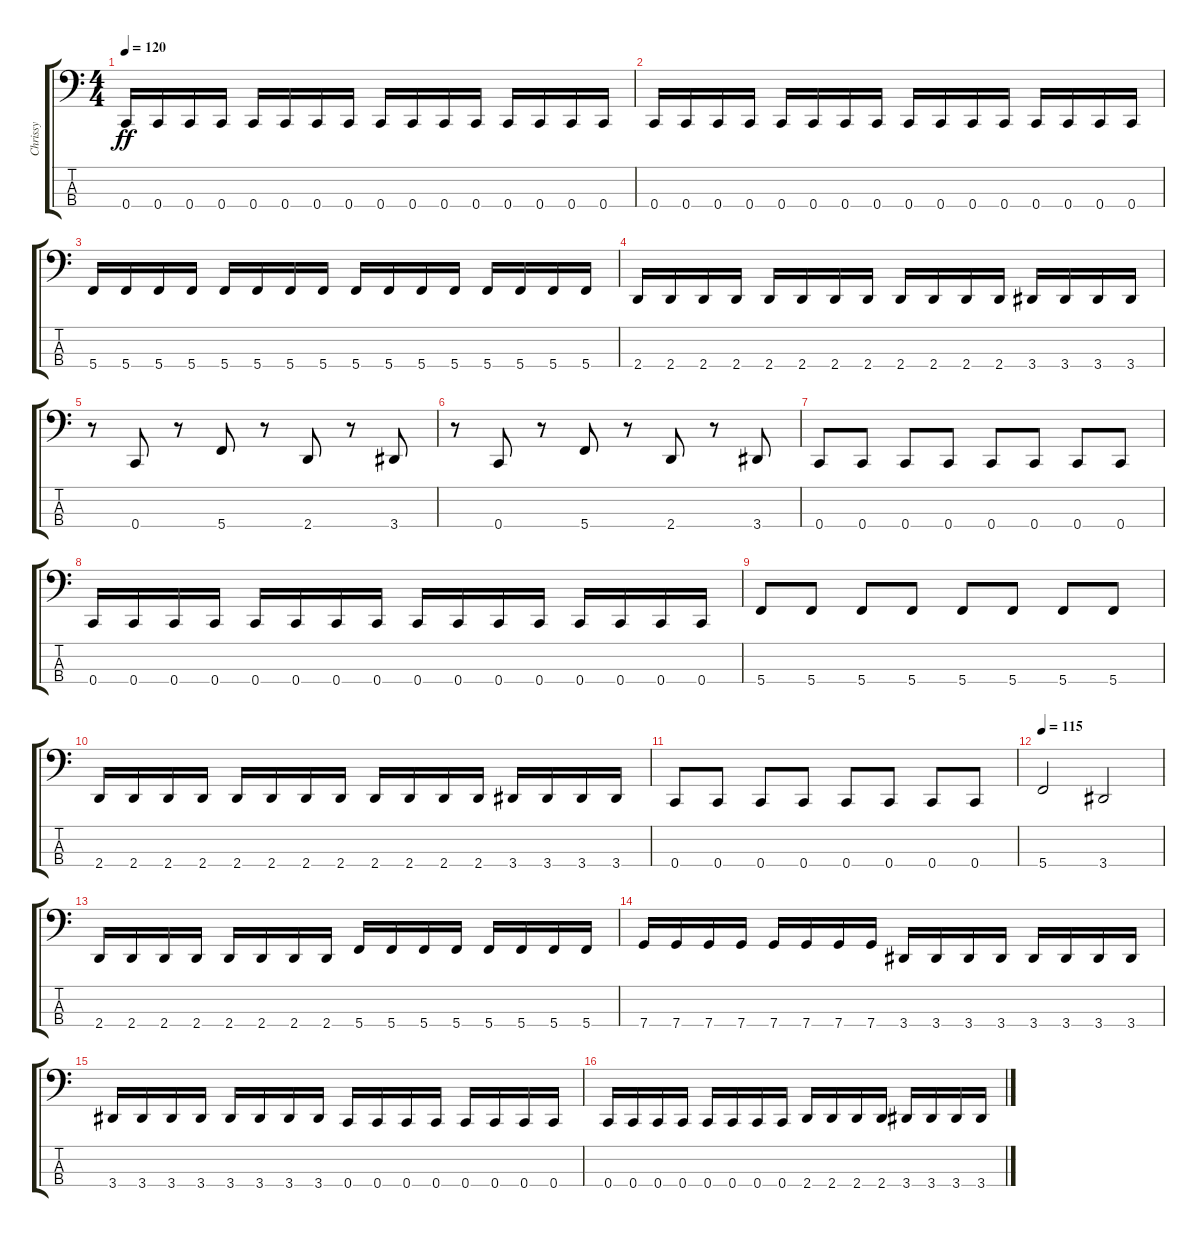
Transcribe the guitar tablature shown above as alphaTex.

\track ("Chrissy" "Chrissy") {instrument electricbassfinger}
\staff {score tabs}
\tuning (F2 C2 G1 C1) {hide}
\ts (4 4)
\tempo 120
\clef f4
\ks c
0.4.16{dy ff} 0.4.16 0.4.16 0.4.16 0.4.16 0.4.16 0.4.16 0.4.16 0.4.16 0.4.16 0.4.16 0.4.16 0.4.16 0.4.16 0.4.16 0.4.16 |
0.4.16 0.4.16 0.4.16 0.4.16 0.4.16 0.4.16 0.4.16 0.4.16 0.4.16 0.4.16 0.4.16 0.4.16 0.4.16 0.4.16 0.4.16 0.4.16 |
5.4.16 5.4.16 5.4.16 5.4.16 5.4.16 5.4.16 5.4.16 5.4.16 5.4.16 5.4.16 5.4.16 5.4.16 5.4.16 5.4.16 5.4.16 5.4.16 |
2.4.16 2.4.16 2.4.16 2.4.16 2.4.16 2.4.16 2.4.16 2.4.16 2.4.16 2.4.16 2.4.16 2.4.16 3.4.16 3.4.16 3.4.16 3.4.16 |
r.8 0.4.8 r.8 5.4.8 r.8 2.4.8 r.8 3.4.8 |
r.8 0.4.8 r.8 5.4.8 r.8 2.4.8 r.8 3.4.8 |
0.4.8 0.4.8 0.4.8 0.4.8 0.4.8 0.4.8 0.4.8 0.4.8 |
0.4.16 0.4.16 0.4.16 0.4.16 0.4.16 0.4.16 0.4.16 0.4.16 0.4.16 0.4.16 0.4.16 0.4.16 0.4.16 0.4.16 0.4.16 0.4.16 |
5.4.8 5.4.8 5.4.8 5.4.8 5.4.8 5.4.8 5.4.8 5.4.8 |
2.4.16 2.4.16 2.4.16 2.4.16 2.4.16 2.4.16 2.4.16 2.4.16 2.4.16 2.4.16 2.4.16 2.4.16 3.4.16 3.4.16 3.4.16 3.4.16 |
0.4.8 0.4.8 0.4.8 0.4.8 0.4.8 0.4.8 0.4.8 0.4.8 |
\tempo 115
5.4.2 3.4.2 |
2.4.16 2.4.16 2.4.16 2.4.16 2.4.16 2.4.16 2.4.16 2.4.16 5.4.16 5.4.16 5.4.16 5.4.16 5.4.16 5.4.16 5.4.16 5.4.16 |
7.4.16 7.4.16 7.4.16 7.4.16 7.4.16 7.4.16 7.4.16 7.4.16 3.4.16 3.4.16 3.4.16 3.4.16 3.4.16 3.4.16 3.4.16 3.4.16 |
3.4.16 3.4.16 3.4.16 3.4.16 3.4.16 3.4.16 3.4.16 3.4.16 0.4.16 0.4.16 0.4.16 0.4.16 0.4.16 0.4.16 0.4.16 0.4.16 |
0.4.16 0.4.16 0.4.16 0.4.16 0.4.16 0.4.16 0.4.16 0.4.16 2.4.16 2.4.16 2.4.16 2.4.16 3.4.16 3.4.16 3.4.16 3.4.16
